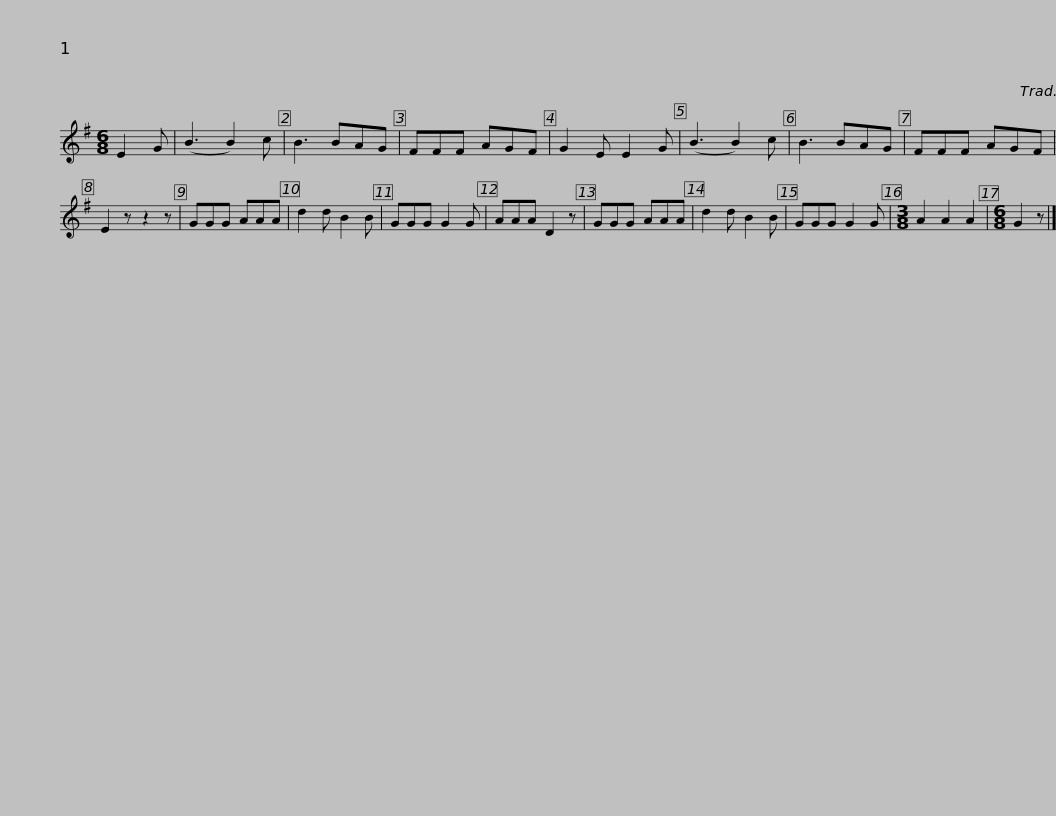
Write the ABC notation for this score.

X:1
L:1/8
M:6/8
I:linebreak $
K:Emin
V:1 treble
V:1
 E2 G | (B3 B2) c | B3 BAG | FFF AGF | G2 E E2 G | %5
 (B3 B2) c | B3 BAG | FFF AGF | E2 z z2 z |$ GGG AAA | %10
 d2 d B2 B | GGG G2 G | AAA D2 z | GGG AAA | d2 d B2 B | %15
 GGG G2 G |[M:3/8] A2 A2 A2 |[M:6/8] G2 z |] %18
